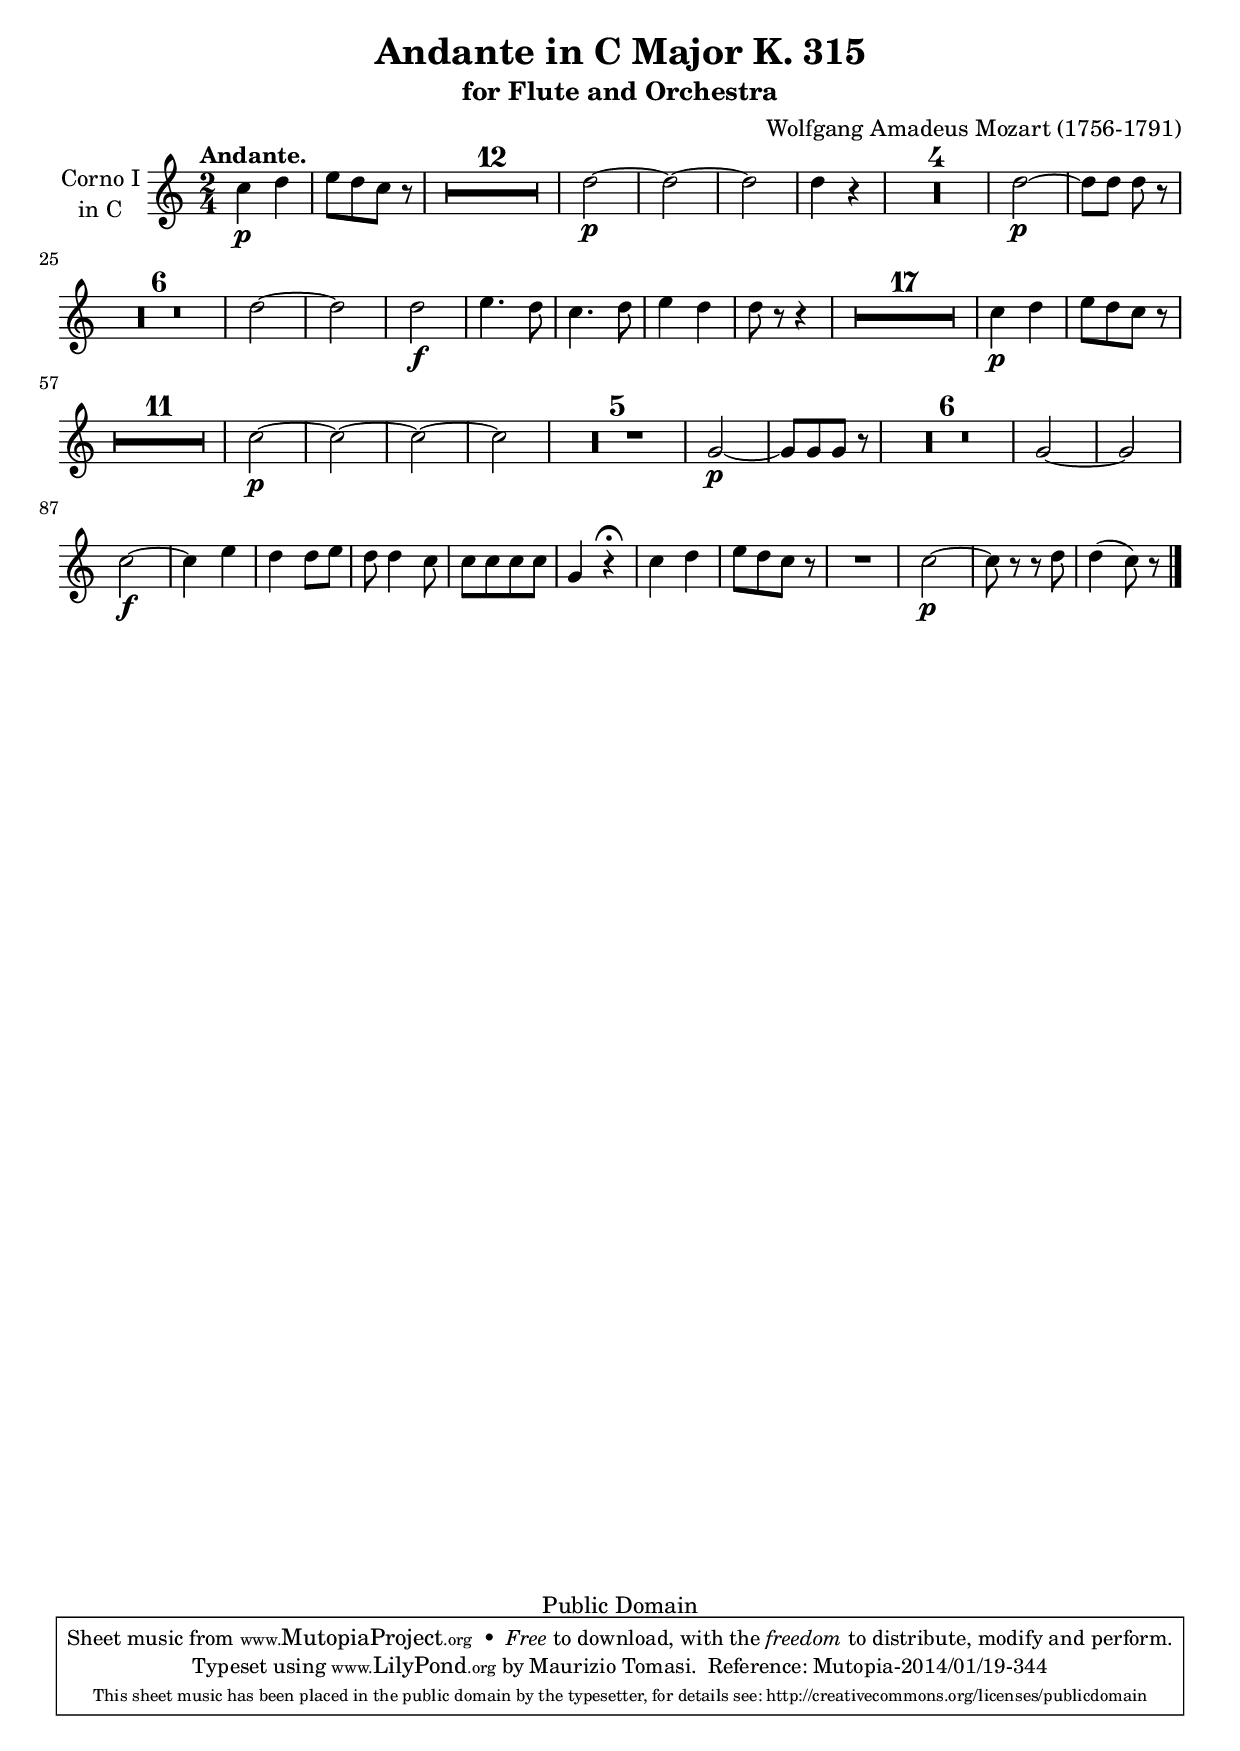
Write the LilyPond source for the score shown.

% -*- LilyPond -*-

\version "2.18.0"

\include "defs.ly"
\version "2.18.0"
hornIPart =  \relative c'' {
    \key c \major
    \clef violin

    \noTupletBracket
    
    c4\p d
    | e8[ d c] r
    | R2*12
    | d2\p ~
    | d ~
    | d
    | d4 r
    | R2*4
    | d2\p ~
    | d8 d d r
    | R2*6

% 31
    | d2 ~
    | d
    | d\f
    | e4. d8
    | c4. d8
    | e4 d
    | d8 r r4
    | R2*17
    | c4\p d
    | e8[ d c] r
    | R2*11
    | c2\p ~
    | c ~
    | c ~
    | c
    | R2*5
    | g2\p ~
    | g8[ g g] r
    | R2*6
    | g2 ~
    | g
    | c\f ~
    | c4 e
    | d d8 e

% 90
    | d d4 c8
    | c[ c c c]
    | g4 r\fermata
    | c4 d
    | e8[ d c] r
    | R2
    | c2\p ~
    | c8 r r d
    | d4( c8) r

    \bar "|."
}


\score {
  \new Staff \with {
    midiInstrument = #"french horn"
	instrumentName = \markup {
      \center-column { "Corno I" "in C" }
    }
  } <<
    \set Score.skipBars = ##t
    \override Score.BarNumber.padding = #3
    \compressFullBarRests
    \time 2/4
    \tempo "Andante."
    \hornIPart
  >>

  \midi {
    \tempo 4 = 46
  }

  \layout { }
}
